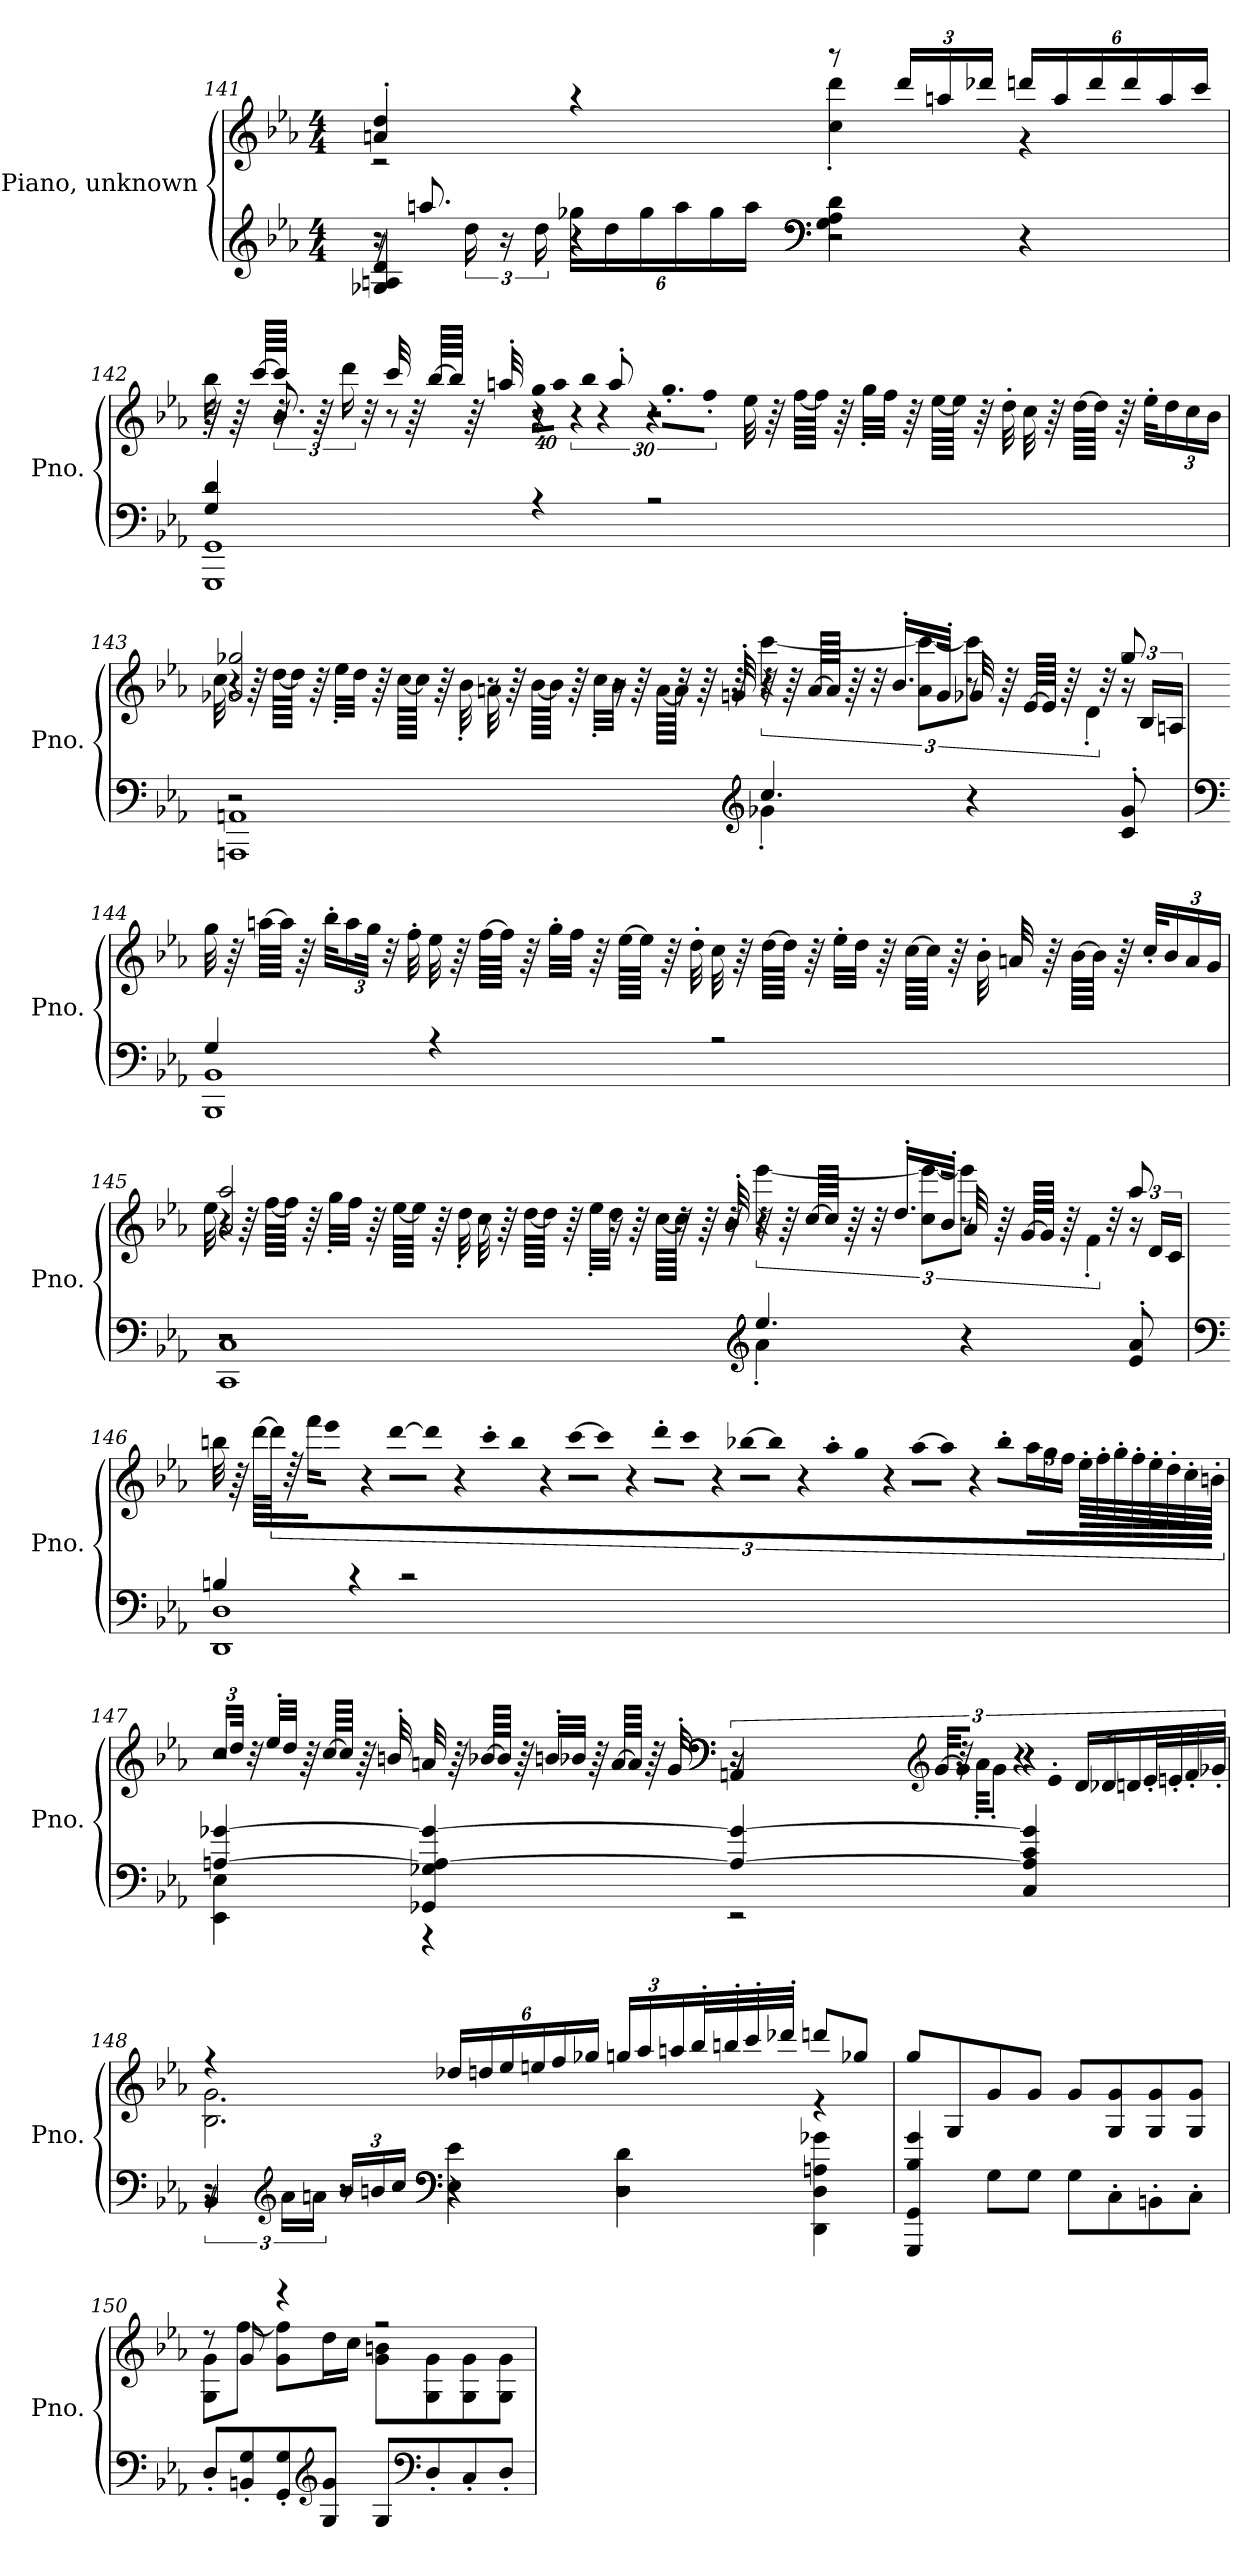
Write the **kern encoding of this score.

**kern	**kern
*part1	*part1
*staff2	*staff1
*I"Piano, unknown	*
*I'Pno.	*
!!LO:LB:g=z
*clefG2	*clefG2
*k[b-e-a-]	*k[b-e-a-]
*M4/4	*M4/4
=141	=141
*^	*^
*	*^	*	*
16r	8r	4G-X/ 4An/ 4d/	4an/' 4dd/'	2r
8.aan/	.	.	.	.
.	24dd\	.	.	.
.	24r	.	.	.
.	24dd\	.	.	.
*	*Xbrackettup	*	*	*
4r	24gg-X\LL	4r	4r	.
.	24dd\	.	.	.
.	24gg-\	.	.	.
.	24aa\	.	.	.
.	24gg-\	.	.	.
.	24aa\JJ	.	.	.
*clefF4	*	*	*	*
2r	4G-\ 4A\ 4d\	2r	8r	4cc\' 4ddd\'
*	*	*	*Xbrackettup	*
.	.	.	24ddd/LL	.
.	.	.	24aan/	.
.	.	.	24ddd-X/JJ	.
.	4r	.	24dddn/LL	4r
.	.	.	24aa/	.
.	.	.	24ddd/	.
.	.	.	24ddd/	.
.	.	.	24aa/	.
.	.	.	24ccc/JJ	.
*	*v	*v	*	*
!!LO:LB:g=z
=142	=142	=142	=142
*	*	*	*^
4G/ 4d/	1GGG 1GG	32r	16bb-'\	16r
.	.	64r	.	.
.	.	[64ccc/LLLL	.	.
*	*	*	*brackettup	*
.	.	64ccc/JJJJ]	48r	8.b-/
.	.	64r	.	.
.	.	.	24ddd\	.
.	.	32r	.	.
.	.	32ccc/	8r	.
.	.	64r	.	.
.	.	[64bb-/LLLL	.	.
.	.	64bb-/JJJJ]	.	.
.	.	64r	.	.
.	.	32aan'/	.	.
!	!	!	!LO:N:vis=32	!
4r	.	8r	640%23gg\LLL	4r
!	!	!	!LO:N:vis=32	!
.	.	.	640%23aa\JJJ	.
!	!	!	!LO:N:vis=64	!
.	.	.	960%17r	.
!	!	!	!LO:N:vis=64	!
.	.	.	960%17bb-\	.
!	!	!	!LO:N:vis=32	!
.	.	.	640%23r	.
.	.	8aa'/	.	.
!	!	!	!LO:N:vis=64	!
.	.	.	960%17r	.
!	!	!	!LO:N:vis=32.	!
.	.	.	1920%103gg'\LLL	.
!	!	!	!LO:N:vis=32	!
.	.	.	640%23ff'\JJJ	.
2r	.	2r	.	2r
.	.	.	32ee-\	.
.	.	.	64r	.
.	.	.	[64ff\LLLL	.
.	.	.	64ff\JJJJ]	.
.	.	.	64r	.
.	.	.	32gg'\LLL	.
.	.	.	32ff\JJJ	.
.	.	.	64r	.
.	.	.	[64ee-\LLLL	.
.	.	.	64ee-\JJJJ]	.
.	.	.	64r	.
.	.	.	32dd'\	.
.	.	.	32cc\	.
.	.	.	64r	.
.	.	.	[64dd\LLLL	.
.	.	.	64dd\JJJJ]	.
.	.	.	64r	.
.	.	.	32ee-'\KLL	.
*	*	*	*Xbrackettup	*
.	.	.	24dd\	.
.	.	.	24cc\	.
.	.	.	24b-\JJ	.
1920ryy	1920ryy	1920ryy	.	1920ryy
!!LO:LB:g=z	!!	!!
=143	=143	=143	=143	=143
*	*^	*	*	*
2r	2r	1AAAn 1AAn	2g-X/ 2gg-X/	32cc\	4r
.	.	.	.	64r	.
.	.	.	.	[64dd\LLLL	.
.	.	.	.	64dd\JJJJ]	.
.	.	.	.	64r	.
.	.	.	.	32ee-'\LLL	.
.	.	.	.	32dd\JJJ	.
.	.	.	.	64r	.
.	.	.	.	[64cc\LLLL	.
.	.	.	.	64cc\JJJJ]	.
.	.	.	.	64r	.
.	.	.	.	32b-'\	.
.	.	.	.	32an\	8r
.	.	.	.	64r	.
.	.	.	.	[64b-\LLLL	.
.	.	.	.	64b-\JJJJ]	.
.	.	.	.	64r	.
.	.	.	.	32cc'\LLL	.
.	.	.	.	32b-\JJJ	16r
.	.	.	.	64r	.
.	.	.	.	[64a\LLLL	.
.	.	.	.	64a\JJJJ]	32r
.	.	.	.	64r	.
.	.	.	.	32r	32gn'/
*clefG2	*	*	*	*	*
*	*	*	*	*brackettup	*
4.cc/	4g-X'\	.	4r	[6ccc\	32r
.	.	.	.	.	64r
.	.	.	.	.	[64a/LLLL
.	.	.	.	.	64a/JJJJ]
.	.	.	.	.	64r
.	.	.	.	.	32r
.	.	.	.	.	16.b-'/LL
.	.	.	.	12a\ 12ccc\_L	.
.	.	.	.	.	32g'/JJk
.	4r	.	8r	12ccc\J]	32g-X/
.	.	.	.	.	64r
.	.	.	.	.	[64e-/LLLL
.	.	.	.	.	64e-/JJJJ]
.	.	.	.	.	64r
.	.	.	.	6d'\	.
.	.	.	.	.	32r
8c/' 8g-/'	.	.	8gg-/	.	24r
.	.	.	.	.	24B-/LL
.	.	.	.	.	24An/JJ
*v	*v	*v	*	*	*
*	*v	*v	*v
!!LO:PB:g=z
=144	=144
*clefF4	*
*^	*
4G/	1BBB- 1BB-	32gg\
.	.	64r
.	.	[64aan\LLLL
.	.	64aa\JJJJ]
.	.	64r
.	.	32bb-'\KLL
*	*	*Xbrackettup
.	.	24aa\
.	.	48gg\JJk
.	.	32r
.	.	32ff'\
4r	.	32ee-\
.	.	64r
.	.	[64ff\LLLL
.	.	64ff\JJJJ]
.	.	64r
.	.	32gg'\LLL
.	.	32ff\JJJ
.	.	64r
.	.	[64ee-\LLLL
.	.	64ee-\JJJJ]
.	.	64r
.	.	32dd'\
2r	.	32cc\
.	.	64r
.	.	[64dd\LLLL
.	.	64dd\JJJJ]
.	.	64r
.	.	32ee-'\LLL
.	.	32dd\JJJ
.	.	64r
.	.	[64cc\LLLL
.	.	64cc\JJJJ]
.	.	64r
.	.	32b-'\
.	.	32an/
.	.	64r
.	.	[64b-\LLLL
.	.	64b-\JJJJ]
.	.	64r
.	.	32cc'/KLL
.	.	24b-/
.	.	24a/
.	.	24g/JJ
!!LO:LB:g=z
=145	=145	=145
*	*^	*^
*	*	*	*	*^
2r	2r	1CC 1C	2a-/ 2aa-/	32ee-\	4r
.	.	.	.	64r	.
.	.	.	.	[64ff\LLLL	.
.	.	.	.	64ff\JJJJ]	.
.	.	.	.	64r	.
.	.	.	.	32gg'\LLL	.
.	.	.	.	32ff\JJJ	.
.	.	.	.	64r	.
.	.	.	.	[64ee-\LLLL	.
.	.	.	.	64ee-\JJJJ]	.
.	.	.	.	64r	.
.	.	.	.	32dd'\	.
.	.	.	.	32cc\	8r
.	.	.	.	64r	.
.	.	.	.	[64dd\LLLL	.
.	.	.	.	64dd\JJJJ]	.
.	.	.	.	64r	.
.	.	.	.	32ee-'\LLL	.
.	.	.	.	32dd\JJJ	16r
.	.	.	.	64r	.
.	.	.	.	[64cc\LLLL	.
.	.	.	.	64cc\JJJJ]	32r
.	.	.	.	64r	.
.	.	.	.	32r	32b-'/
*clefG2	*	*	*	*	*
*	*	*	*	*brackettup	*
4.ee-/	4a-'\	.	4r	[6eee-\	32r
.	.	.	.	.	64r
.	.	.	.	.	[64cc/LLLL
.	.	.	.	.	64cc/JJJJ]
.	.	.	.	.	64r
.	.	.	.	.	32r
.	.	.	.	.	16.dd'/LL
.	.	.	.	12cc\ 12eee-\_L	.
.	.	.	.	.	32b-'/JJk
.	4r	.	8r	12eee-\J]	32a-/
.	.	.	.	.	64r
.	.	.	.	.	[64g/LLLL
.	.	.	.	.	64g/JJJJ]
.	.	.	.	.	64r
.	.	.	.	6f'\	.
.	.	.	.	.	32r
8e-/' 8a-/'	.	.	8aa-/	.	24r
.	.	.	.	.	24d/LL
.	.	.	.	.	24c/JJ
*v	*v	*v	*	*	*
*	*v	*v	*v
!!LO:LB:g=z
=146	=146
*clefF4	*
*^	*
4Bn/	1DD 1D	32bbn\
.	.	64r
.	.	[64ddd\LLLL
.	.	96ddd\JJJJ]
.	.	96r
.	.	24fff\LL
.	.	32eee-\JJk
.	.	64r
.	.	[64ddd\LLLL
.	.	64ddd\JJJJ]
.	.	64r
.	.	32ccc'\
4r	.	32bb\
.	.	64r
.	.	[64ccc\LLLL
.	.	64ccc\JJJJ]
.	.	64r
.	.	32ddd'\LLL
.	.	32ccc\JJJ
.	.	64r
.	.	[64bb-X\LLLL
.	.	64bb-\JJJJ]
.	.	64r
.	.	32aa-'\
2r	.	32gg\
.	.	64r
.	.	[64aa-\LLLL
.	.	64aa-\JJJJ]
.	.	64r
.	.	32bb-'\KLL
*	*	*Xbrackettup
.	.	24aa-\
.	.	24gg\
.	.	24ff\JJ
.	.	32ee-'\LLL
.	.	32ff'\
.	.	32gg'\
.	.	32ff'\
.	.	32ee-'\
.	.	32dd'\
.	.	32cc'\
.	.	32bn'\JJJ
!!LO:LB:g=z
=147	=147	=147
*	*	*^
*	*	*	*^
[4An/ [4g-X/	4EE-\ 4E-\	24cc/LL	2r	2r
.	.	48dd/JJk	.	.
.	.	32r	.	.
.	.	32ee-'/LLL	.	.
.	.	32dd/JJJ	.	.
.	.	64r	.	.
.	.	[64cc/LLLL	.	.
.	.	64cc/JJJJ]	.	.
.	.	64r	.	.
.	.	32bn'/	.	.
4GG-X/ 4G-X/ 4A/_ 4g-/_	4r	32an/	.	.
.	.	64r	.	.
.	.	[64b-X/LLLL	.	.
.	.	64b-/JJJJ]	.	.
.	.	64r	.	.
.	.	32bn'/LLL	.	.
.	.	32b-X/JJJ	.	.
.	.	64r	.	.
.	.	[64a/LLLL	.	.
.	.	64a/JJJJ]	.	.
.	.	64r	.	.
.	.	32g'/	.	.
*	*	*clefF4	*	*
*	*	*brackettup	*	*
4A/_ 4g-/_	2r	24r	16r	4AAn/
*	*	*clefG2	*	*
.	.	[48g/KKL	.	.
.	.	8g/J]	32r	.
.	.	.	32a'\KKL	.
.	.	.	8g'\J	.
.	.	32r	.	.
.	.	32e-'/	.	.
*	*	*Xbrackettup	*	*
4C/ 4A/] 4c/ 4g-/]	.	24d/LL	4r	4r
.	.	24d-X/	.	.
.	.	24dn/	.	.
.	.	32e-'/L	.	.
.	.	32en'/	.	.
.	.	32f'/	.	.
.	.	32g-X'/JJJ	.	.
*	*	*v	*v	*v
!!LO:LB:g=z
=148	=148	=148
*	*brackettup	*
*	*^	*^
8r	24r	4BB-/	4r	2.B-\ 2.g\
*clefG2	*	*	*	*
.	24a-\LL	.	.	.
.	24an\JJ	.	.	.
*Xbrackettup	*	*	*	*
24b-/LL	8r	.	.	.
24bn/	.	.	.	.
24cc/JJ	.	.	.	.
*clefF4	*	*	*	*
4r	4E-\ 4e-\	4r	24dd-X/LL	.
.	.	.	24ddn/	.
.	.	.	24ee-/	.
.	.	.	24een/	.
.	.	.	24ff/	.
.	.	.	24gg-X/JJ	.
2r	4D\ 4d\	2r	24ggn/LL	.
.	.	.	24aa-/	.
.	.	.	24aan/	.
.	.	.	32bb-'/L	.
.	.	.	32bbn'/	.
.	.	.	32ccc'/	.
.	.	.	32ddd-X'/JJJ	.
.	4DD\ 4D\ 4An\ 4g-X\	.	8dddn/L	4r
.	.	.	8gg-X/J	.
*v	*v	*v	*	*
*	*v	*v
=149	=149
4GGG/ 4GG/ 4B-/ 4g/	8gg/L
.	8G/
8G\L	8g/
8G\J	8g/J
8G\L	8g/L
8C'\	8G/ 8g/
8BBn'\	8G/ 8g/
8C'\J	8G/ 8g/J
!!LO:LB:g=z
=150	=150
*	*^
8D'/L	8r	8G\ 8g\L
8BBn/' 8G/'	8g/	[8ff\J
8GG/' 8G/'	4r	8g\ 8ff\]L
*clefG2	*	*
8G/ 8g/J	.	16dd\L
.	.	16cc\JJ
8G/L	2r	8g\ 8bn\L
*clefF4	*	*
8D'/	.	8G\ 8g\
8C'/	.	8G\ 8g\
8D'/J	.	8G\ 8g\J
*	*v	*v
=	=
*-	*-
